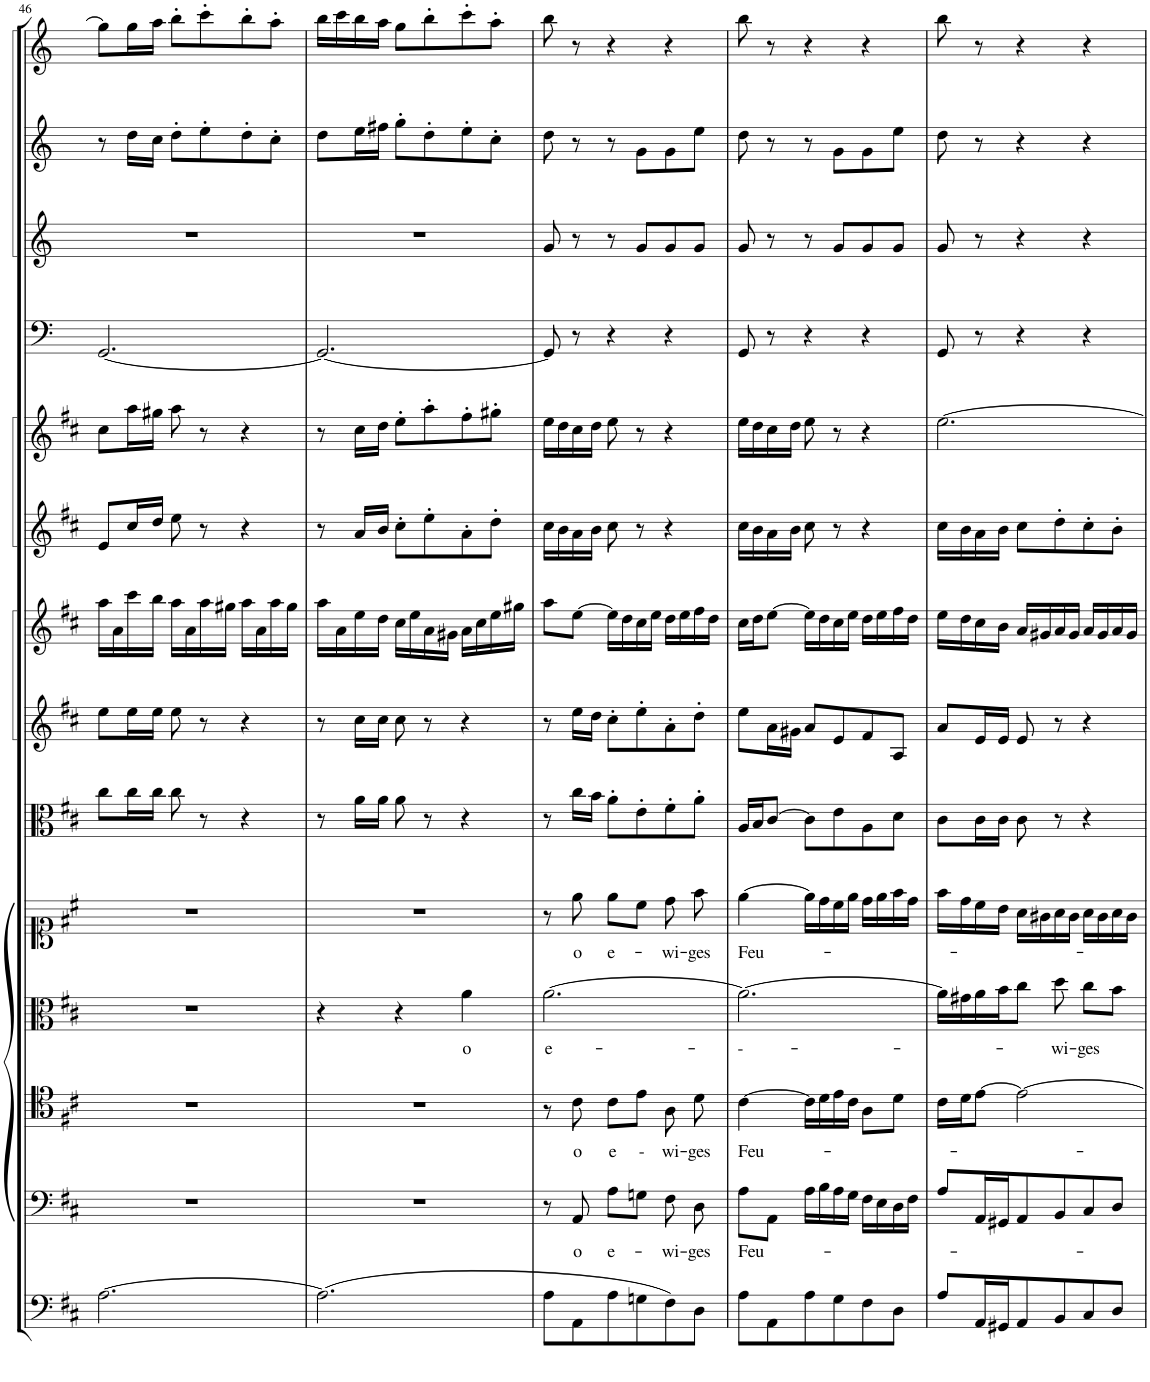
**kern	**kern	**text	**kern	**text	**kern	**text	**kern	**text	**kern	**kern	**kern	**kern	**kern	**kern	**kern	**kern	**kern
*part14	*part13	*part13	*part12	*part12	*part11	*part11	*part10	*part10	*part9	*part8	*part7	*part6	*part5	*part4	*part3	*part2	*part1
*staff14	*staff13	*staff13	*staff12	*staff12	*staff11	*staff11	*staff10	*staff10	*staff9	*staff8	*staff7	*staff6	*staff5	*staff4	*staff3	*staff2	*staff1
*I"Continuo.	*I"Basso	*	*I"Tenore	*	*I"Alto	*	*I"Soprano	*	*I"Viola.	*I"Violino II	*I"Violino I.	*I"Oboe II	*I"Oboe I.	*I"Timpani.	*I"Tromba III.	*I"Tromba II.	*I"Tromba I.
*	*	*	*	*	*	*	*	*	*I'Vla	*	*I'Vln	*I'Ob	*I'Ob	*I'Timp	*	*	*
!!LO:PB:g=z
*clefF4	*clefF4	*	*clefC4	*	*clefC3	*	*clefC1	*	*clefC3	*clefG2	*clefG2	*clefG2	*clefG2	*clefF4	*clefG2	*clefG2	*clefG2
*	*	*	*	*	*	*	*	*	*	*	*	*	*	*Trd-1c-2	*Trd-1c-2	*Trd-1c-2	*Trd-1c-2
*k[f#c#]	*k[f#c#]	*	*k[f#c#]	*	*k[f#c#]	*	*k[f#c#]	*	*k[f#c#]	*k[f#c#]	*k[f#c#]	*k[f#c#]	*k[f#c#]	*k[]	*k[]	*k[]	*k[]
*M3/4	*M3/4	*	*M3/4	*	*M3/4	*	*M3/4	*	*M3/4	*M3/4	*M3/4	*M3/4	*M3/4	*M3/4	*M3/4	*M3/4	*M3/4
=46	=46	=46	=46	=46	=46	=46	=46	=46	=46	=46	=46	=46	=46	=46	=46	=46	=46
[2.A\	2.r	.	2.r	.	2.r	.	2.r	.	8cc#\L	8ee\L	16aa\LL	8e/L	8cc#\L	[2.GG/	2.r	8r	8gg\L]
.	.	.	.	.	.	.	.	.	.	.	16a\	.	.	.	.	.	.
.	.	.	.	.	.	.	.	.	16cc#\L	16ee\L	16ccc#\	16cc#/L	16aa\L	.	.	16dd\LL	16gg\L
.	.	.	.	.	.	.	.	.	16cc#\JJ	16ee\JJ	16bb\JJ	16dd/JJ	16gg#X\JJ	.	.	16cc\JJ	16aa\JJ
.	.	.	.	.	.	.	.	.	8cc#\	8ee\	16aa\LL	8ee\	8aa\	.	.	8dd'\L	8bb'\L
.	.	.	.	.	.	.	.	.	.	.	16a\	.	.	.	.	.	.
.	.	.	.	.	.	.	.	.	8r	8r	16aa\	8r	8r	.	.	8ee'\	8ccc'\
.	.	.	.	.	.	.	.	.	.	.	16gg#X\JJ	.	.	.	.	.	.
.	.	.	.	.	.	.	.	.	4r	4r	16aa\LL	4r	4r	.	.	8dd'\	8bb'\
.	.	.	.	.	.	.	.	.	.	.	16a\	.	.	.	.	.	.
.	.	.	.	.	.	.	.	.	.	.	16aa\	.	.	.	.	8cc'\J	8aa'\J
.	.	.	.	.	.	.	.	.	.	.	16gg#\JJ	.	.	.	.	.	.
=47	=47	=47	=47	=47	=47	=47	=47	=47	=47	=47	=47	=47	=47	=47	=47	=47	=47
(>2.A\]	2.r	.	2.r	.	4r	.	2.r	.	8r	8r	16aa\LL	8r	8r	2.GG/_	2.r	8dd\L	16bb\LL
.	.	.	.	.	.	.	.	.	.	.	16a\	.	.	.	.	.	16ccc\
.	.	.	.	.	.	.	.	.	16a\LL	16cc#\LL	16ee\	16a/LL	16cc#\LL	.	.	16ee\L	16bb\
.	.	.	.	.	.	.	.	.	16a\JJ	16cc#\JJ	16dd\JJ	16b/JJ	16dd\JJ	.	.	16ff#X\JJ	16aa\JJ
.	.	.	.	.	4r	.	.	.	8a\	8cc#\	16cc#\LL	8cc#'\L	8ee'\L	.	.	8gg'\L	8gg\L
.	.	.	.	.	.	.	.	.	.	.	16ee\	.	.	.	.	.	.
.	.	.	.	.	.	.	.	.	8r	8r	16a\	8ee'\	8aa'\	.	.	8dd'\	8bb'\
.	.	.	.	.	.	.	.	.	.	.	16g#X\JJ	.	.	.	.	.	.
!	!	!	!	!	!	!LO:LY:b	!	!	!	!	!	!	!	!	!	!	!
.	.	.	.	.	4a\	o	.	.	4r	4r	16a\LL	8a'\	8ff#'\	.	.	8ee'\	8ccc'\
.	.	.	.	.	.	.	.	.	.	.	16cc#\	.	.	.	.	.	.
.	.	.	.	.	.	.	.	.	.	.	16ee\	8dd'\J	8gg#X'\J	.	.	8cc'\J	8aa'\J
.	.	.	.	.	.	.	.	.	.	.	16gg#X\JJ	.	.	.	.	.	.
=48	=48	=48	=48	=48	=48	=48	=48	=48	=48	=48	=48	=48	=48	=48	=48	=48	=48
!	!	!	!	!	!	!LO:LY:b	!	!	!	!	!	!	!	!	!	!	!
8A\L	8r	.	8r	.	[2.a\	e-	8r	.	8r	8r	8aa\L	16cc#\LL	16ee\LL	8GG/]	8g/	8dd\	8bb\
.	.	.	.	.	.	.	.	.	.	.	.	16b\	16dd\	.	.	.	.
!	!	!LO:LY:b	!	!LO:LY:b	!	!	!	!LO:LY:b	!	!	!	!	!	!	!	!	!
8AA\	8AA/	o	8c#\	-o	.	.	8ee\	o	16cc#\LL	16ee\LL	[8ee\J	16a\	16cc#\	8r	8r	8r	8r
.	.	.	.	.	.	.	.	.	16b\JJ	16dd\JJ	.	16b\JJ	16dd\JJ	.	.	.	.
!	!	!LO:LY:b	!	!LO:LY:b	!	!	!	!LO:LY:b	!	!	!	!	!	!	!	!	!
8A\	8A\L	e-	8c#\L	e	.	.	8ee\L	e-	8a'\L	8cc#'\L	16ee\LL]	8cc#\	8ee\	4r	8r	8r	4r
.	.	.	.	.	.	.	.	.	.	.	16dd\	.	.	.	.	.	.
!	!	!	!	!LO:LY:b	!	!	!	!	!	!	!	!	!	!	!	!	!
8Gn\	8Gn\J	.	8e\J	-	.	.	8cc#\J	.	8e'\	8ee'\	16cc#\	8r	8r	.	8g/L	8g\L	.
.	.	.	.	.	.	.	.	.	.	.	16ee\JJ	.	.	.	.	.	.
!	!	!LO:LY:b	!	!LO:LY:b	!	!	!	!LO:LY:b	!	!	!	!	!	!	!	!	!
8F#\)	8F#\	-wi-	8A\	wi-	.	.	8dd\	-wi-	8f#'\	8a'\	16dd\LL	4r	4r	4r	8g/	8g\	4r
.	.	.	.	.	.	.	.	.	.	.	16ee\	.	.	.	.	.	.
!	!	!LO:LY:b	!	!LO:LY:b	!	!	!	!LO:LY:b	!	!	!	!	!	!	!	!	!
8D\J	8D\	-ges	8d\	-ges	.	.	8ff#\	-ges	8a'\J	8dd'\J	16ff#\	.	.	.	8g/J	8ee\J	.
.	.	.	.	.	.	.	.	.	.	.	16dd\JJ	.	.	.	.	.	.
=49	=49	=49	=49	=49	=49	=49	=49	=49	=49	=49	=49	=49	=49	=49	=49	=49	=49
!	!	!LO:LY:b	!	!LO:LY:b	!	!LO:LY:b	!	!LO:LY:b	!	!	!	!	!	!	!	!	!
8A\L	8A\L	-Feu-	[4c#\	-Feu-	2.a\_	---	[4ee\	Feu-	16A/LL	8ee\L	16cc#\LL	16cc#\LL	16ee\LL	8GG/	8g/	8dd\	8bb\
.	.	.	.	.	.	.	.	.	16B/J	.	16dd\J	16b\	16dd\	.	.	.	.
8AA\	8AA\J	.	.	.	.	.	.	.	[8c#/J	16a\L	[8ee\J	16a\	16cc#\	8r	8r	8r	8r
.	.	.	.	.	.	.	.	.	.	16g#X\JJ	.	16b\JJ	16dd\JJ	.	.	.	.
8A\	16A\LL	.	16c#\LL]	.	.	.	16ee\LL]	.	8c#\L]	8a/L	16ee\LL]	8cc#\	8ee\	4r	8r	8r	4r
.	16B\	.	16d\	.	.	.	16dd\	.	.	.	16dd\	.	.	.	.	.	.
8G\	16A\	.	16e\	.	.	.	16cc#\	.	8e\	8e/	16cc#\	8r	8r	.	8g/L	8g\L	.
.	16G\JJ	.	16c#\JJ	.	.	.	16ee\JJ	.	.	.	16ee\JJ	.	.	.	.	.	.
8F#\	16F#\LL	.	8A\L	.	.	.	16dd\LL	.	8A\	8f#/	16dd\LL	4r	4r	4r	8g/	8g\	4r
.	16E\	.	.	.	.	.	16ee\	.	.	.	16ee\	.	.	.	.	.	.
8D\J	16D\	.	8d\J	.	.	.	16ff#\	.	8d\J	8A/J	16ff#\	.	.	.	8g/J	8ee\J	.
.	16F#\JJ	.	.	.	.	.	16dd\JJ	.	.	.	16dd\JJ	.	.	.	.	.	.
=50	=50	=50	=50	=50	=50	=50	=50	=50	=50	=50	=50	=50	=50	=50	=50	=50	=50
8A/L	8A/L	.	16c#\LL	.	16a\LL]	.	16ff#\LL	.	8c#\L	8a/L	16ee\LL	16cc#\LL	[2.ee\	8GG/	8g/	8dd\	8bb\
.	.	.	16d\J	.	16g#X\	.	16dd\	.	.	.	16dd\	16b\	.	.	.	.	.
16AA/L	16AA/L	.	[8e\J	.	16a\	.	16cc#\	.	16c#\L	16e/L	16cc#\	16a\	.	8r	8r	8r	8r
16GG#X/J	16GG#X/J	.	.	.	16b\J	.	16b\JJ	.	16c#\JJ	16e/JJ	16b\JJ	16b\JJ	.	.	.	.	.
8AA/	8AA/	.	2e\_	.	8cc#\J	.	16a\LL	.	8c#\	8e/	16a/LL	8cc#\L	.	4r	4r	4r	4r
.	.	.	.	.	.	.	16g#X\	.	.	.	16g#X/	.	.	.	.	.	.
!	!	!	!	!	!	!LO:LY:b	!	!	!	!	!	!	!	!	!	!	!
8BB/	8BB/	.	.	.	8dd\	wi-	16a\	.	8r	8r	16a/	8dd'\	.	.	.	.	.
.	.	.	.	.	.	.	16g#\JJ	.	.	.	16g#/JJ	.	.	.	.	.	.
!	!	!	!	!	!	!LO:LY:b	!	!	!	!	!	!	!	!	!	!	!
8C#/	8C#/	.	.	.	8cc#\L	-ges	16a\LL	.	4r	4r	16a/LL	8cc#'\	.	4r	4r	4r	4r
.	.	.	.	.	.	.	16g#\	.	.	.	16g#/	.	.	.	.	.	.
8D/J	8D/J	.	.	.	8b\J	.	16a\	.	.	.	16a/	8b'\J	.	.	.	.	.
.	.	.	.	.	.	.	16g#\JJ	.	.	.	16g#/JJ	.	.	.	.	.	.
=	=	=	=	=	=	=	=	=	=	=	=	=	=	=	=	=	=
*-	*-	*-	*-	*-	*-	*-	*-	*-	*-	*-	*-	*-	*-	*-	*-	*-	*-
